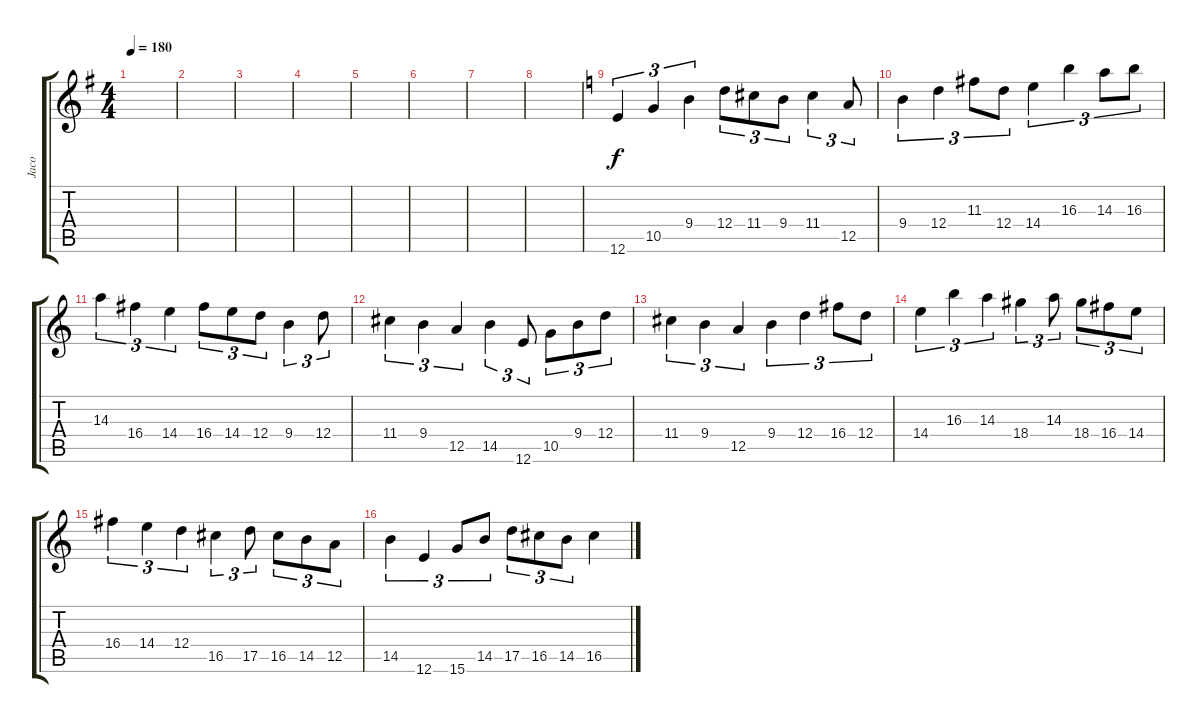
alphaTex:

\track ("Jaco" "Jaco") {instrument electricbassfinger}
\staff {score tabs}
\tuning (E4 B3 G3 D3 A2 E2) {hide}
\ts (4 4)
\tempo 180
\clef g2
\ks g
|
|
|
|
|
|
|
|
\ks c
12.6.4{tu (3 2)} 10.5.4{tu (3 2)} 9.4.4{tu (3 2)} 12.4.8{tu (3 2)} 11.4.8{tu (3 2)} 9.4.8{tu (3 2)} 11.4.4{tu (3 2)} 12.5.8{tu (3 2)} |
9.4.4{tu (3 2)} 12.4.4{tu (3 2)} 11.3.8{tu (3 2)} 12.4.8{tu (3 2)} 14.4.4{tu (3 2)} 16.3.4{tu (3 2)} 14.3.8{tu (3 2)} 16.3.8{tu (3 2)} |
14.3.4{tu (3 2)} 16.4.4{tu (3 2)} 14.4.4{tu (3 2)} 16.4.8{tu (3 2)} 14.4.8{tu (3 2)} 12.4.8{tu (3 2)} 9.4.4{tu (3 2)} 12.4.8{tu (3 2)} |
11.4.4{tu (3 2)} 9.4.4{tu (3 2)} 12.5.4{tu (3 2)} 14.5.4{tu (3 2)} 12.6.8{tu (3 2)} 10.5.8{tu (3 2)} 9.4.8{tu (3 2)} 12.4.8{tu (3 2)} |
11.4.4{tu (3 2)} 9.4.4{tu (3 2)} 12.5.4{tu (3 2)} 9.4.4{tu (3 2)} 12.4.4{tu (3 2)} 16.4.8{tu (3 2)} 12.4.8{tu (3 2)} |
14.4.4{tu (3 2)} 16.3.4{tu (3 2)} 14.3.4{tu (3 2)} 18.4.4{tu (3 2)} 14.3.8{tu (3 2)} 18.4.8{tu (3 2)} 16.4.8{tu (3 2)} 14.4.8{tu (3 2)} |
16.4.4{tu (3 2)} 14.4.4{tu (3 2)} 12.4.4{tu (3 2)} 16.5.4{tu (3 2)} 17.5.8{tu (3 2)} 16.5.8{tu (3 2)} 14.5.8{tu (3 2)} 12.5.8{tu (3 2)} |
14.5.4{tu (3 2)} 12.6.4{tu (3 2)} 15.6.8{tu (3 2)} 14.5.8{tu (3 2)} 17.5.8{tu (3 2)} 16.5.8{tu (3 2)} 14.5.8{tu (3 2)} 16.5.4
